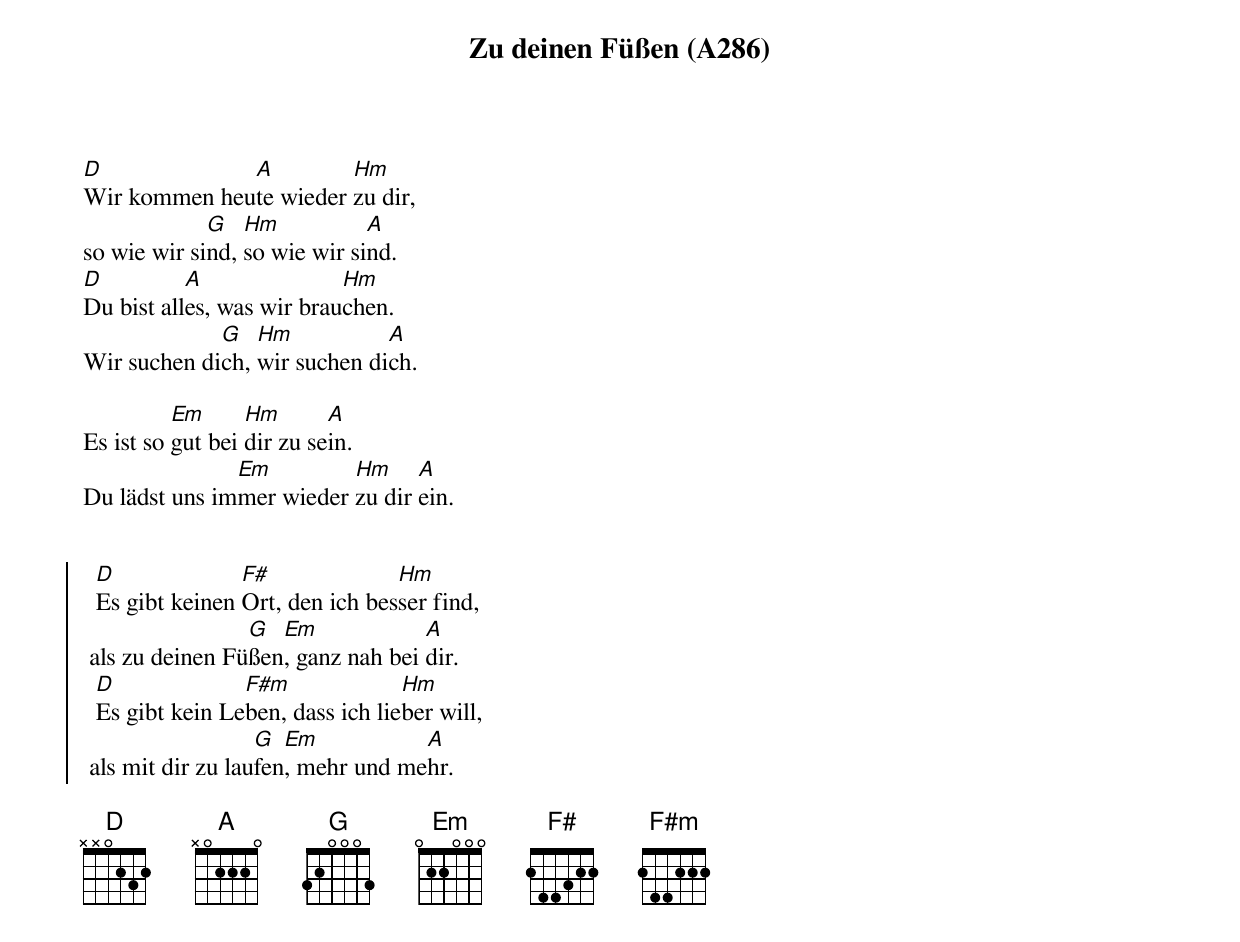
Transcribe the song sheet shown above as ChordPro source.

{title: Zu deinen Füßen (A286)}
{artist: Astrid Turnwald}

[D]Wir kommen heu[A]te wieder [Hm]zu dir,
so wie wir si[G]nd, [Hm]so wie wir si[A]nd.
[D]Du bist all[A]es, was wir brau[Hm]chen.
Wir suchen di[G]ch, [Hm]wir suchen di[A]ch.

Es ist so [Em]gut bei [Hm]dir zu se[A]in.
Du lädst uns im[Em]mer wieder [Hm]zu dir [A]ein.


{soc}
  [D]Es gibt keinen [F#]Ort, den ich bes[Hm]ser find,
 als zu deinen Fü[G]ßen[Em], ganz nah bei [A]dir.
  [D]Es gibt kein Le[F#m]ben, dass ich lie[Hm]ber will,
 als mit dir zu lau[G]fen[Em], mehr und me[A]hr.
 {eoc}

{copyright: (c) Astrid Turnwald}
